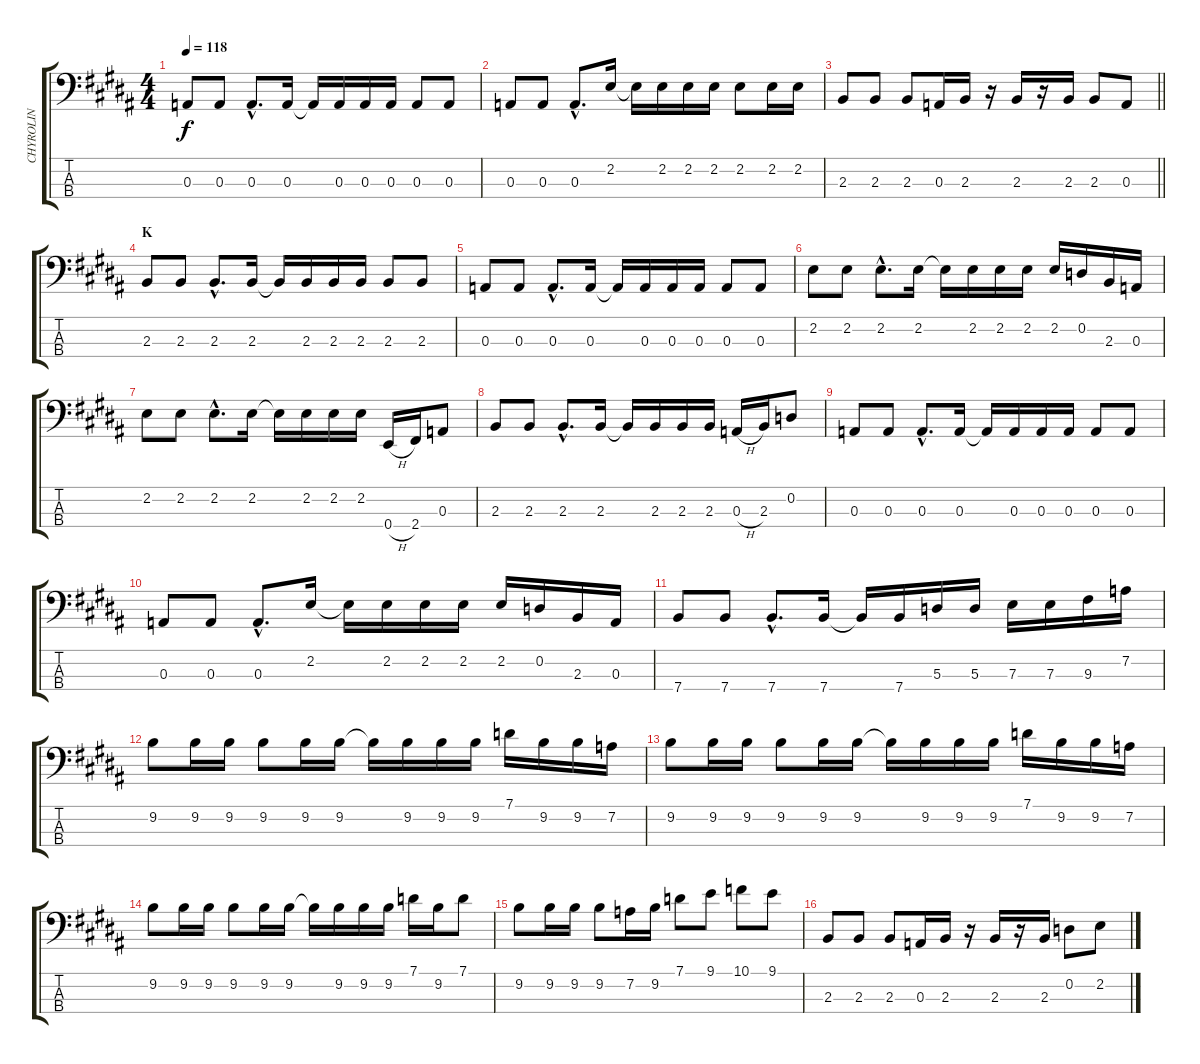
\track ("CHYROLIN" "CHYROLIN") {instrument electricbasspick}
\staff {score tabs}
\tuning (G2 D2 A1 E1) {hide}
\ts (4 4)
\tempo 118
\clef f4
\ks b
0.3.8{dy f} 0.3.8 0.3{hac}.8{d} 0.3.16 0.3{t}.16 0.3.16 0.3.16 0.3.16 0.3.8 0.3.8 |
0.3.8 0.3.8 0.3{hac}.8{d} 2.2.16 2.2{t}.16 2.2.16 2.2.16 2.2.16 2.2.8 2.2.16 2.2.16 |
\barLineRight lightlight
2.3.8 2.3.8 2.3.8 0.3.16 2.3.16 r.16 2.3.16 r.16 2.3.16 2.3.8 0.3.8 |
\section ("" "K")
2.3.8 2.3.8 2.3{hac}.8{d} 2.3.16 2.3{t}.16 2.3.16 2.3.16 2.3.16 2.3.8 2.3.8 |
0.3.8 0.3.8 0.3{hac}.8{d} 0.3.16 0.3{t}.16 0.3.16 0.3.16 0.3.16 0.3.8 0.3.8 |
2.2.8 2.2.8 2.2{hac}.8{d} 2.2.16 2.2{t}.16 2.2.16 2.2.16 2.2.16 2.2.16 0.2.16 2.3.16 0.3.16 |
2.2.8 2.2.8 2.2{hac}.8{d} 2.2.16 2.2{t}.16 2.2.16 2.2.16 2.2.16 0.4{h}.16 2.4.16 0.3.8 |
2.3.8 2.3.8 2.3{hac}.8{d} 2.3.16 2.3{t}.16 2.3.16 2.3.16 2.3.16 0.3{h}.16 2.3.16 0.2.8 |
0.3.8 0.3.8 0.3{hac}.8{d} 0.3.16 0.3{t}.16 0.3.16 0.3.16 0.3.16 0.3.8 0.3.8 |
0.3.8 0.3.8 0.3{hac}.8{d} 2.2.16 2.2{t}.16 2.2.16 2.2.16 2.2.16 2.2.16 0.2.16 2.3.16 0.3.16 |
7.4.8 7.4.8 7.4{hac}.8{d} 7.4.16 7.4{t}.16 7.4.16 5.3.16 5.3.16 7.3.16 7.3.16 9.3.16 7.2.16 |
9.2.8 9.2.16 9.2.16 9.2.8 9.2.16 9.2.16 9.2{t}.16 9.2.16 9.2.16 9.2.16 7.1.16 9.2.16 9.2.16 7.2.16 |
9.2.8 9.2.16 9.2.16 9.2.8 9.2.16 9.2.16 9.2{t}.16 9.2.16 9.2.16 9.2.16 7.1.16 9.2.16 9.2.16 7.2.16 |
9.2.8 9.2.16 9.2.16 9.2.8 9.2.16 9.2.16 9.2{t}.16 9.2.16 9.2.16 9.2.16 7.1.16 9.2.16 7.1.8 |
9.2.8 9.2.16 9.2.16 9.2.8 7.2.16 9.2.16 7.1.8 9.1.8 10.1.8 9.1.8 |
2.3.8 2.3.8 2.3.8 0.3.16 2.3.16 r.16 2.3.16 r.16 2.3.16 0.2.8 2.2.8
